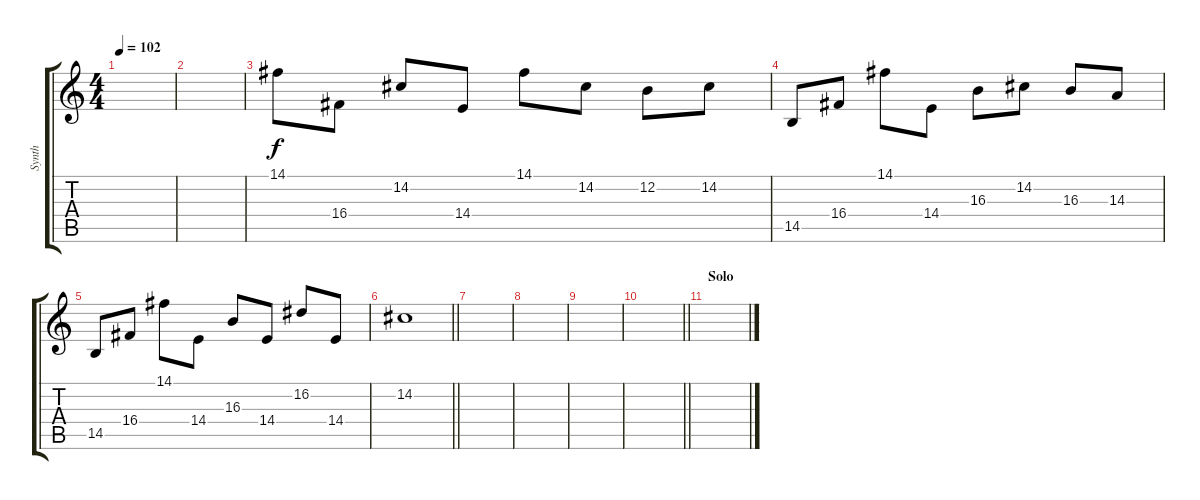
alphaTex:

\track ("Synth" "Synth") {instrument lead2sawtooth}
\staff {score tabs}
\tuning (E4 B3 G3 D3 A2 E2) {hide}
\ts (4 4)
\tempo 102
\clef g2
\ks c
|
|
14.1.8 16.4.8 14.2.8 14.4.8 14.1.8 14.2.8 12.2.8 14.2.8 |
14.5.8 16.4.8 14.1.8 14.4.8 16.3.8 14.2.8 16.3.8 14.3.8 |
14.5.8 16.4.8 14.1.8 14.4.8 16.3.8 14.4.8 16.2.8 14.4.8 |
\barLineRight lightlight
14.2.1 |
|
|
|
\barLineRight lightlight
|
\section ("" "Solo")
